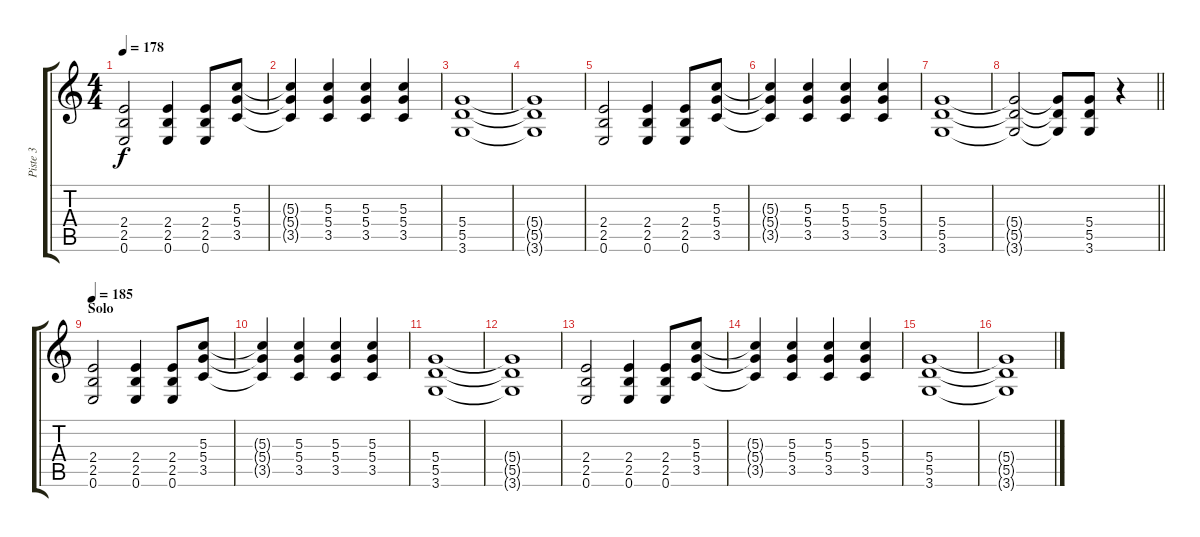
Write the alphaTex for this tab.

\track ("Piste 3" "Piste 3") {instrument distortionguitar}
\staff {score tabs}
\tuning (E4 B3 G3 D3 A2 E2) {hide}
\ts (4 4)
\tempo 178
\clef g2
\ks c
(2.4 2.5 0.6).2{dy f} (2.4 2.5 0.6).4 (2.4 2.5 0.6).8 (5.3 5.4 3.5).8 |
(5.3{t} 5.4{t} 3.5{t}).4 (5.3 5.4 3.5).4 (5.3 5.4 3.5).4 (5.3 5.4 3.5).4 |
(5.4 5.5 3.6).1 |
(5.4{t} 5.5{t} 3.6{t}).1 |
(2.4 2.5 0.6).2 (2.4 2.5 0.6).4 (2.4 2.5 0.6).8 (5.3 5.4 3.5).8 |
(5.3{t} 5.4{t} 3.5{t}).4 (5.3 5.4 3.5).4 (5.3 5.4 3.5).4 (5.3 5.4 3.5).4 |
(5.4 5.5 3.6).1 |
\barLineRight lightlight
(5.4{t} 5.5{t} 3.6{t}).2 (5.4{t} 5.5{t} 3.6{t}).8 (5.4 5.5 3.6).8 r.4 |
\section ("" "Solo")
\tempo 185
(2.4 2.5 0.6).2 (2.4 2.5 0.6).4 (2.4 2.5 0.6).8 (5.3 5.4 3.5).8 |
(5.3{t} 5.4{t} 3.5{t}).4 (5.3 5.4 3.5).4 (5.3 5.4 3.5).4 (5.3 5.4 3.5).4 |
(5.4 5.5 3.6).1 |
(5.4{t} 5.5{t} 3.6{t}).1 |
(2.4 2.5 0.6).2 (2.4 2.5 0.6).4 (2.4 2.5 0.6).8 (5.3 5.4 3.5).8 |
(5.3{t} 5.4{t} 3.5{t}).4 (5.3 5.4 3.5).4 (5.3 5.4 3.5).4 (5.3 5.4 3.5).4 |
(5.4 5.5 3.6).1 |
(5.4{t} 5.5{t} 3.6{t}).1
